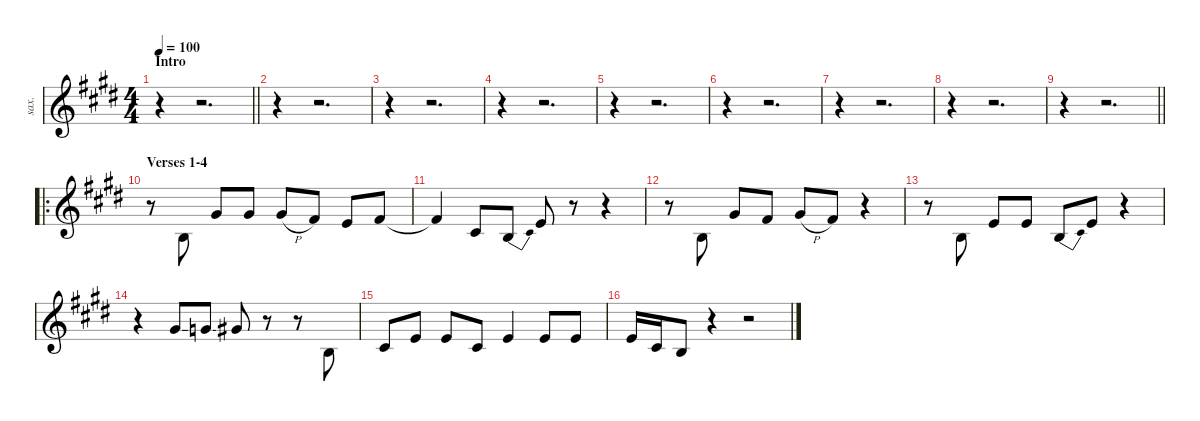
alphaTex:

\defaultSystemsLayout 4
\hideDynamics
\bracketExtendMode nobrackets
\otherSystemsTrackNameOrientation horizontal
\track ("Lead Vocals" "sax.") {instrument altosax}
\staff {score}
\tuning (E4 B3 G3 D3 A2 E2)
\ts (4 4)
\section ("" "Intro")
\tempo 100
\clef g2
\barLineRight lightlight
\ks e
r.4{dy f instrument altosax beam Down} r.2{d beam Down} |
r.4{beam Down} r.2{d beam Down} |
r.4{beam Down} r.2{d beam Down} |
r.4{beam Down} r.2{d beam Down} |
r.4{beam Down} r.2{d beam Down} |
r.4{beam Down} r.2{d beam Down} |
r.4{beam Down} r.2{d beam Down} |
r.4{beam Down} r.2{d beam Down} |
\barLineRight lightlight
r.4{beam Down} r.2{d beam Down} |
\ro
\section ("" "Verses 1-4")
r.8{beam Down} 0.2{acc forcenatural}.8{beam Up} 4.1{acc #}.8{beam Up} 4.1{acc #}.8{beam Up} 4.1{h acc #}.8{beam Up} 2.1{acc #}.8{beam Up} 0.1{acc forcenatural}.8{beam Up} 2.1{acc #}.8{beam Up} |
2.1{t acc #}.4{beam Up} 2.2{acc #}.8{beam Up} 0.2{be (bend 0 0 30 4) acc forcenatural}.8{beam Up} 0.1{acc forcenatural}.8{beam Up} r.8{beam Down} r.4{beam Down} |
r.8{beam Down} 0.2{acc forcenatural}.8{beam Up} 4.1{acc #}.8{beam Up} 2.1{acc #}.8{beam Up} 4.1{h acc #}.8{beam Up} 2.1{acc #}.8{beam Up} r.4{beam Down} |
r.8{beam Down} 0.2{acc forcenatural}.8{beam Up} 0.1{acc forcenatural}.8{beam Up} 0.1{acc forcenatural}.8{beam Up} 0.2{be (bend 0 0 30 4) acc forcenatural}.8{beam Up} 0.1{acc forcenatural}.8{beam Up} r.4{beam Up} |
r.4{beam Down} 4.1{ss acc #}.8{beam Up} 3.1{ss acc forcenatural}.8{beam Up} 4.1{acc #}.8{beam Up} r.8{beam Down} r.8{beam Down} 0.2{acc forcenatural}.8{beam Up} |
2.2{acc #}.8{beam Up} 0.1{acc forcenatural}.8{beam Up} 0.1{acc forcenatural}.8{beam Up} 2.2{acc #}.8{beam Up} 0.1{acc forcenatural}.4{beam Up} 0.1{acc forcenatural}.8{beam Up} 0.1{acc forcenatural}.8{beam Up} |
0.1{acc forcenatural}.16{dy mp beam Up} 2.2{acc #}.16{dy f beam Up} 0.2{acc forcenatural}.8{beam Up} r.4{beam Up} r.2{beam Up}
